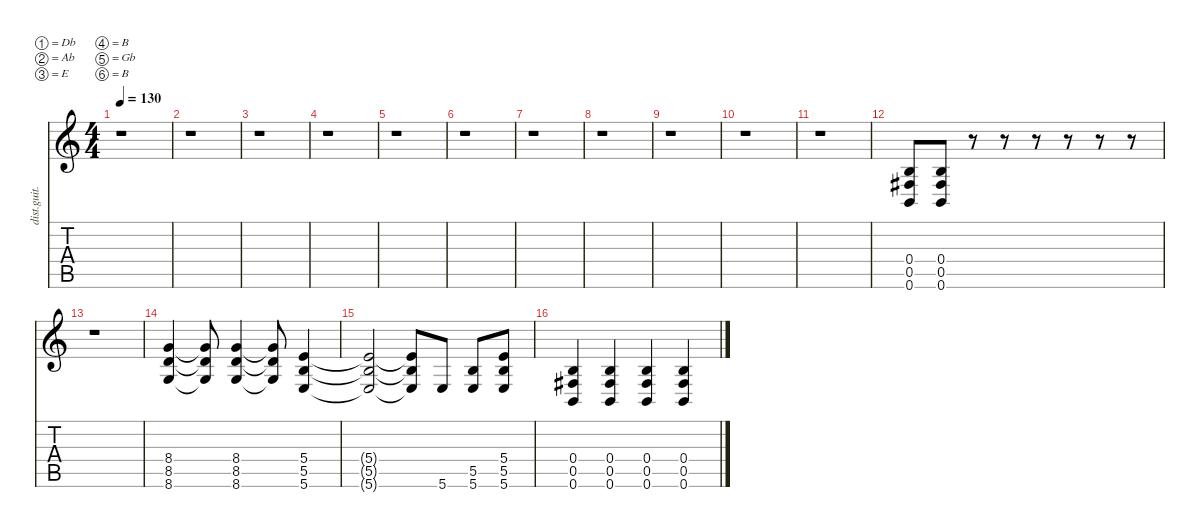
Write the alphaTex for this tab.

\defaultSystemsLayout 4
\hideDynamics
\bracketExtendMode nobrackets
\otherSystemsTrackNameOrientation horizontal
\track ("Lee Malia" "dist.guit.") {instrument distortionguitar}
\staff {score tabs}
\tuning (Db4 Ab3 E3 B2 Gb2 B1)
\ts (4 4)
\tempo 130
\clef g2
\ks c
r.1{dy mf beam Down} |
r.1{beam Down} |
r.1{beam Down} |
r.1{beam Down} |
r.1{beam Down} |
r.1{beam Down} |
r.1{beam Down} |
r.1{beam Down} |
r.1{beam Down} |
r.1{beam Down} |
r.1{beam Down} |
(0.6 0.4 0.5{acc #}).8{beam Up} (0.6 0.5{acc #} 0.4).8{beam Up} r.8{beam Up} r.8{beam Up} r.8{beam Up} r.8{beam Up} r.8{beam Up} r.8{beam Up} |
r.1{beam Down} |
(8.6 8.5 8.4).4{beam Up} (8.6{t} 8.5{t} 8.4{t}).8{beam Up} (8.6 8.5 8.4).4{beam Up} (8.6{t} 8.5{t} 8.4{t}).8{beam Up} (5.6 5.5 5.4).4{beam Up} |
(5.6{t} 5.5{t} 5.4{t}).2{beam Up} (5.6{t} 5.5{t} 5.4{t}).8{beam Up} 5.6.8{beam Up} (5.6 5.5).8{beam Up} (5.6 5.5 5.4).8{beam Up} |
(0.6 0.4 0.5{acc #}).4{beam Up} (0.6 0.5{acc #} 0.4).4{beam Up} (0.6 0.4 0.5{acc #}).4{beam Up} (0.6 0.5{acc #} 0.4).4{beam Up}
